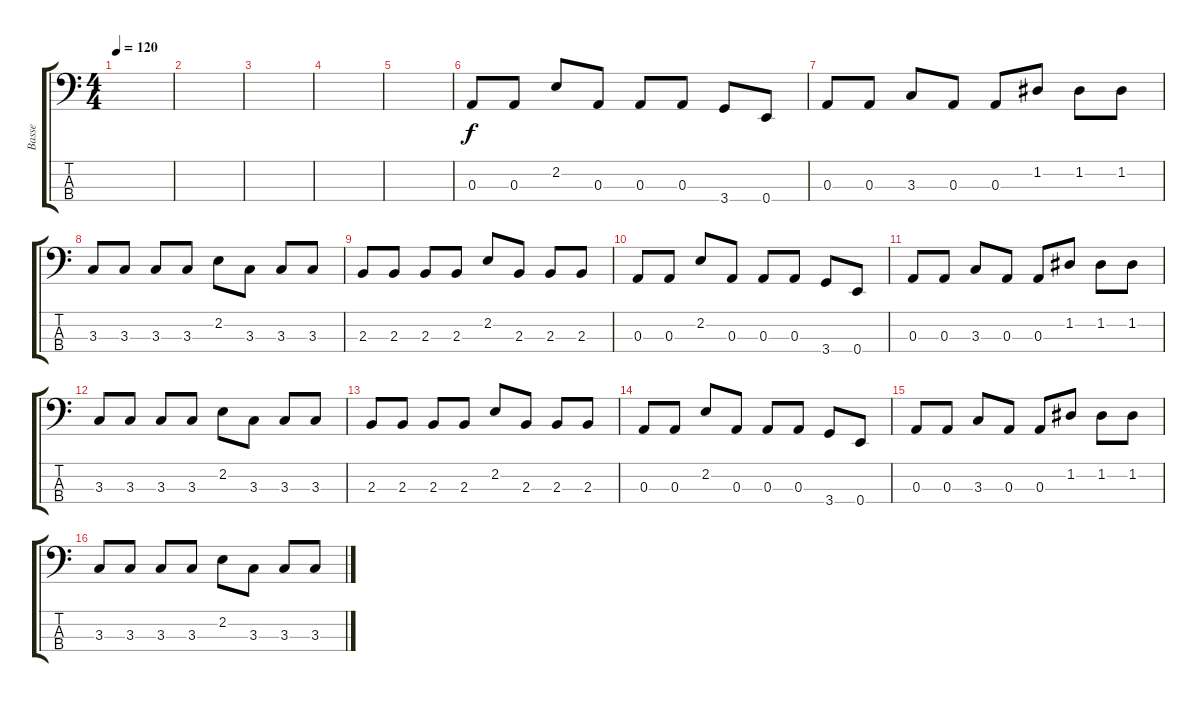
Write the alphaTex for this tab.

\track ("Basse" "Basse") {instrument electricbasspick}
\staff {score tabs}
\tuning (G2 D2 A1 E1) {hide}
\ts (4 4)
\tempo 120
\clef f4
\ks c
|
|
|
|
|
0.3.8 0.3.8 2.2.8 0.3.8 0.3.8 0.3.8 3.4.8 0.4.8 |
0.3.8 0.3.8 3.3.8 0.3.8 0.3.8 1.2.8 1.2.8 1.2.8 |
3.3.8 3.3.8 3.3.8 3.3.8 2.2.8 3.3.8 3.3.8 3.3.8 |
2.3.8 2.3.8 2.3.8 2.3.8 2.2.8 2.3.8 2.3.8 2.3.8 |
0.3.8 0.3.8 2.2.8 0.3.8 0.3.8 0.3.8 3.4.8 0.4.8 |
0.3.8 0.3.8 3.3.8 0.3.8 0.3.8 1.2.8 1.2.8 1.2.8 |
3.3.8 3.3.8 3.3.8 3.3.8 2.2.8 3.3.8 3.3.8 3.3.8 |
2.3.8 2.3.8 2.3.8 2.3.8 2.2.8 2.3.8 2.3.8 2.3.8 |
0.3.8 0.3.8 2.2.8 0.3.8 0.3.8 0.3.8 3.4.8 0.4.8 |
0.3.8 0.3.8 3.3.8 0.3.8 0.3.8 1.2.8 1.2.8 1.2.8 |
3.3.8 3.3.8 3.3.8 3.3.8 2.2.8 3.3.8 3.3.8 3.3.8
